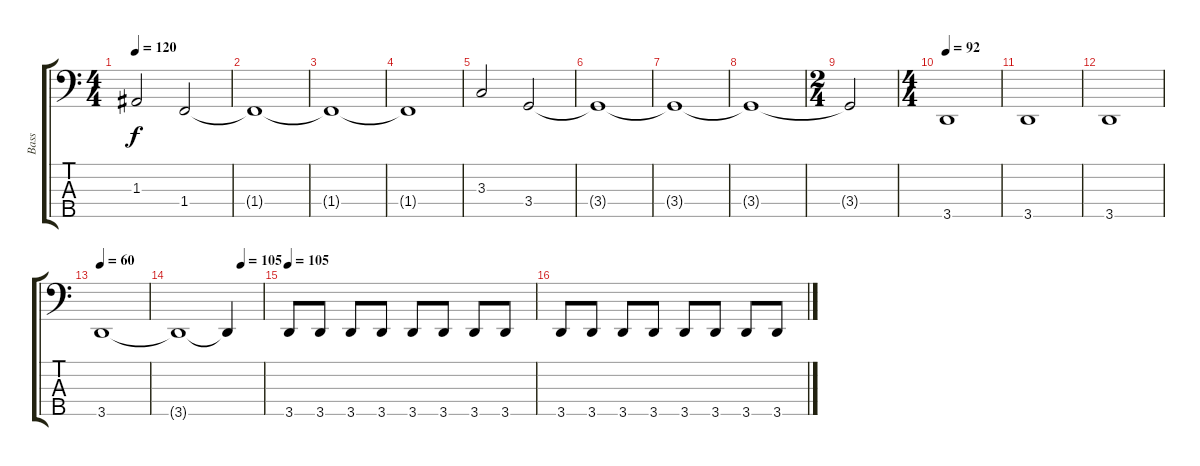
\track ("Bass" "Bass") {instrument electricbassfinger}
\staff {score tabs}
\tuning (G2 D2 A1 E1 B0) {hide}
\ts (4 4)
\tempo 120
\clef f4
\ks c
1.3.2{dy f} 1.4.2 |
1.4{t}.1 |
1.4{t}.1 |
1.4{t}.1 |
3.3.2 3.4.2 |
3.4{t}.1 |
3.4{t}.1 |
3.4{t}.1 |
\ts (2 4)
3.4{t}.2 |
\ts (4 4)
\tempo 92
3.5.1 |
3.5.1 |
3.5.1 |
\tempo 60
3.5.1 |
\tempo (105 0.75)
3.5{t}.1 3.5{t}.4 |
\tempo 112
\tempo 105
3.5.8 3.5.8 3.5.8 3.5.8 3.5.8 3.5.8 3.5.8 3.5.8 |
3.5.8 3.5.8 3.5.8 3.5.8 3.5.8 3.5.8 3.5.8 3.5.8
